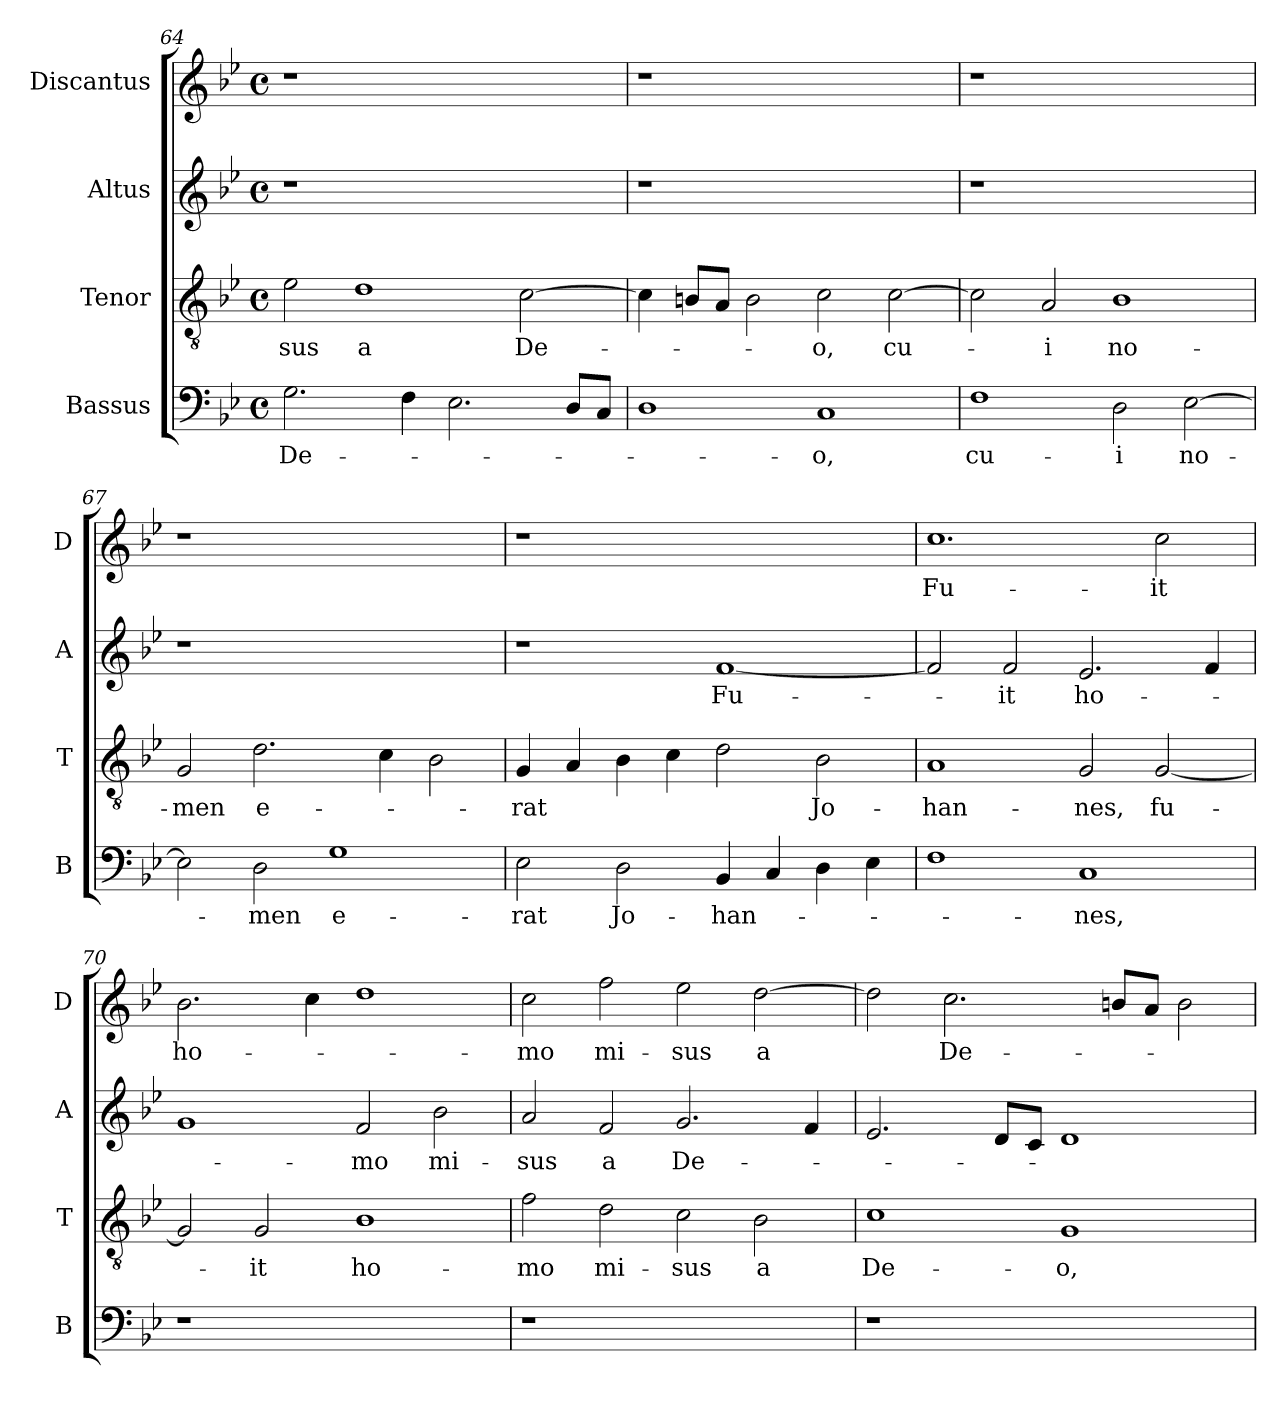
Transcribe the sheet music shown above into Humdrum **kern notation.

**kern	**text	**kern	**text	**kern	**text	**kern	**text
*part4	*part4	*part3	*part3	*part2	*part2	*part1	*part1
*staff4	*staff4	*staff3	*staff3	*staff2	*staff2	*staff1	*staff1
*I"Bassus	*	*I"Tenor	*	*I"Altus	*	*I"Discantus	*
*I'B	*	*I'T	*	*I'A	*	*I'D	*
*clefF4	*	*clefGv2	*	*clefG2	*	*clefG2	*
*k[b-e-]	*	*k[b-e-]	*	*k[b-e-]	*	*k[b-e-]	*
*B-:	*	*B-:	*	*B-:	*	*B-:	*
*M4/4	*	*M4/4	*	*M4/4	*	*M4/4	*
*met(c)	*	*met(c)	*	*met(c)	*	*met(c)	*
=64	=64	=64	=64	=64	=64	=64	=64
!	!LO:LY:b	!	!LO:LY:b	!	!	!	!
2.G\	De-	2e-\	-sus	1r	.	1r	.
!	!	!	!LO:LY:b	!	!	!	!
.	.	1d	a	.	.	.	.
4F\	.	.	.	.	.	.	.
2.E-\	.	.	.	1ryy	.	1ryy	.
!	!	!	!LO:LY:b	!	!	!	!
.	.	[2c\	De-	.	.	.	.
8D/L	.	.	.	.	.	.	.
8C/J	.	.	.	.	.	.	.
=65	=65	=65	=65	=65	=65	=65	=65
1D	.	4c\]	.	1r	.	1r	.
.	.	8Bn/L	.	.	.	.	.
.	.	8A/J	.	.	.	.	.
.	.	2B\	.	.	.	.	.
!	!LO:LY:b	!	!LO:LY:b	!	!	!	!
1C	-o,	2c\	-o,	1ryy	.	1ryy	.
!	!	!	!LO:LY:b	!	!	!	!
.	.	[2c\	cu-	.	.	.	.
=66	=66	=66	=66	=66	=66	=66	=66
!	!LO:LY:b	!	!	!	!	!	!
1F	cu-	2c\]	.	1r	.	1r	.
!	!	!	!LO:LY:b	!	!	!	!
.	.	2A/	-i	.	.	.	.
!	!LO:LY:b	!	!LO:LY:b	!	!	!	!
2D\	-i	1B-	no-	1ryy	.	1ryy	.
!	!LO:LY:b	!	!	!	!	!	!
[2E-\	no-	.	.	.	.	.	.
!!LO:LB:g=z
=67	=67	=67	=67	=67	=67	=67	=67
!	!	!	!LO:LY:b	!	!	!	!
2E-\]	.	2G/	-men	1r	.	1r	.
!	!LO:LY:b	!	!LO:LY:b	!	!	!	!
2D\	-men	2.d\	e-	.	.	.	.
!	!LO:LY:b	!	!	!	!	!	!
1G	e-	.	.	1ryy	.	1ryy	.
.	.	4c\	.	.	.	.	.
.	.	2B-\	.	.	.	.	.
=68	=68	=68	=68	=68	=68	=68	=68
!	!LO:LY:b	!	!LO:LY:b	!	!	!	!
2E-\	-rat	4G/	-rat	1r	.	1r	.
.	.	4A/	.	.	.	.	.
!	!LO:LY:b	!	!	!	!	!	!
2D\	Jo-	4B-\	.	.	.	.	.
.	.	4c\	.	.	.	.	.
!	!LO:LY:b	!	!	!	!LO:LY:b	!	!
4BB-/	-han-	2d\	.	[1f	Fu-	1ryy	.
4C/	.	.	.	.	.	.	.
!	!	!	!LO:LY:b	!	!	!	!
4D\	.	2B-\	Jo-	.	.	.	.
4E-\	.	.	.	.	.	.	.
=69	=69	=69	=69	=69	=69	=69	=69
!	!	!	!LO:LY:b	!	!	!	!LO:LY:b
1F	.	1A	-han-	2f/]	.	1.cc	Fu-
!	!	!	!	!	!LO:LY:b	!	!
.	.	.	.	2f/	-it	.	.
!	!LO:LY:b	!	!LO:LY:b	!	!LO:LY:b	!	!
1C	-nes,	2G/	-nes,	2.e-/	ho-	.	.
!	!	!	!LO:LY:b	!	!	!	!LO:LY:b
.	.	[2G/	fu-	.	.	2cc\	-it
.	.	.	.	4f/	.	.	.
=70	=70	=70	=70	=70	=70	=70	=70
!	!	!	!	!	!	!	!LO:LY:b
1r	.	2G/]	.	1g	.	2.b-\	ho-
!	!	!	!LO:LY:b	!	!	!	!
.	.	2G/	-it	.	.	.	.
.	.	.	.	.	.	4cc\	.
!	!	!	!LO:LY:b	!	!LO:LY:b	!	!
1ryy	.	1B-	ho-	2f/	-mo	1dd	.
!	!	!	!	!	!LO:LY:b	!	!
.	.	.	.	2b-\	mi-	.	.
=71	=71	=71	=71	=71	=71	=71	=71
!	!	!	!LO:LY:b	!	!LO:LY:b	!	!LO:LY:b
1r	.	2f\	-mo	2a/	-sus	2cc\	-mo
!	!	!	!LO:LY:b	!	!LO:LY:b	!	!LO:LY:b
.	.	2d\	mi-	2f/	a	2ff\	mi-
!	!	!	!LO:LY:b	!	!LO:LY:b	!	!LO:LY:b
1ryy	.	2c\	-sus	2.g/	De-	2ee-\	-sus
!	!	!	!LO:LY:b	!	!	!	!LO:LY:b
.	.	2B-\	a	.	.	[2dd\	a
.	.	.	.	4f/	.	.	.
=72	=72	=72	=72	=72	=72	=72	=72
!	!	!	!LO:LY:b	!	!	!	!
1r	.	1c	De-	2.e-/	.	2dd\]	.
!	!	!	!	!	!	!	!LO:LY:b
.	.	.	.	.	.	2.cc\	De-
.	.	.	.	8d/L	.	.	.
.	.	.	.	8c/J	.	.	.
!	!	!	!LO:LY:b	!	!	!	!
1ryy	.	1G	-o,	1d	.	.	.
.	.	.	.	.	.	8bn/L	.
.	.	.	.	.	.	8a/J	.
.	.	.	.	.	.	2b\	.
=	=	=	=	=	=	=	=
*-	*-	*-	*-	*-	*-	*-	*-
